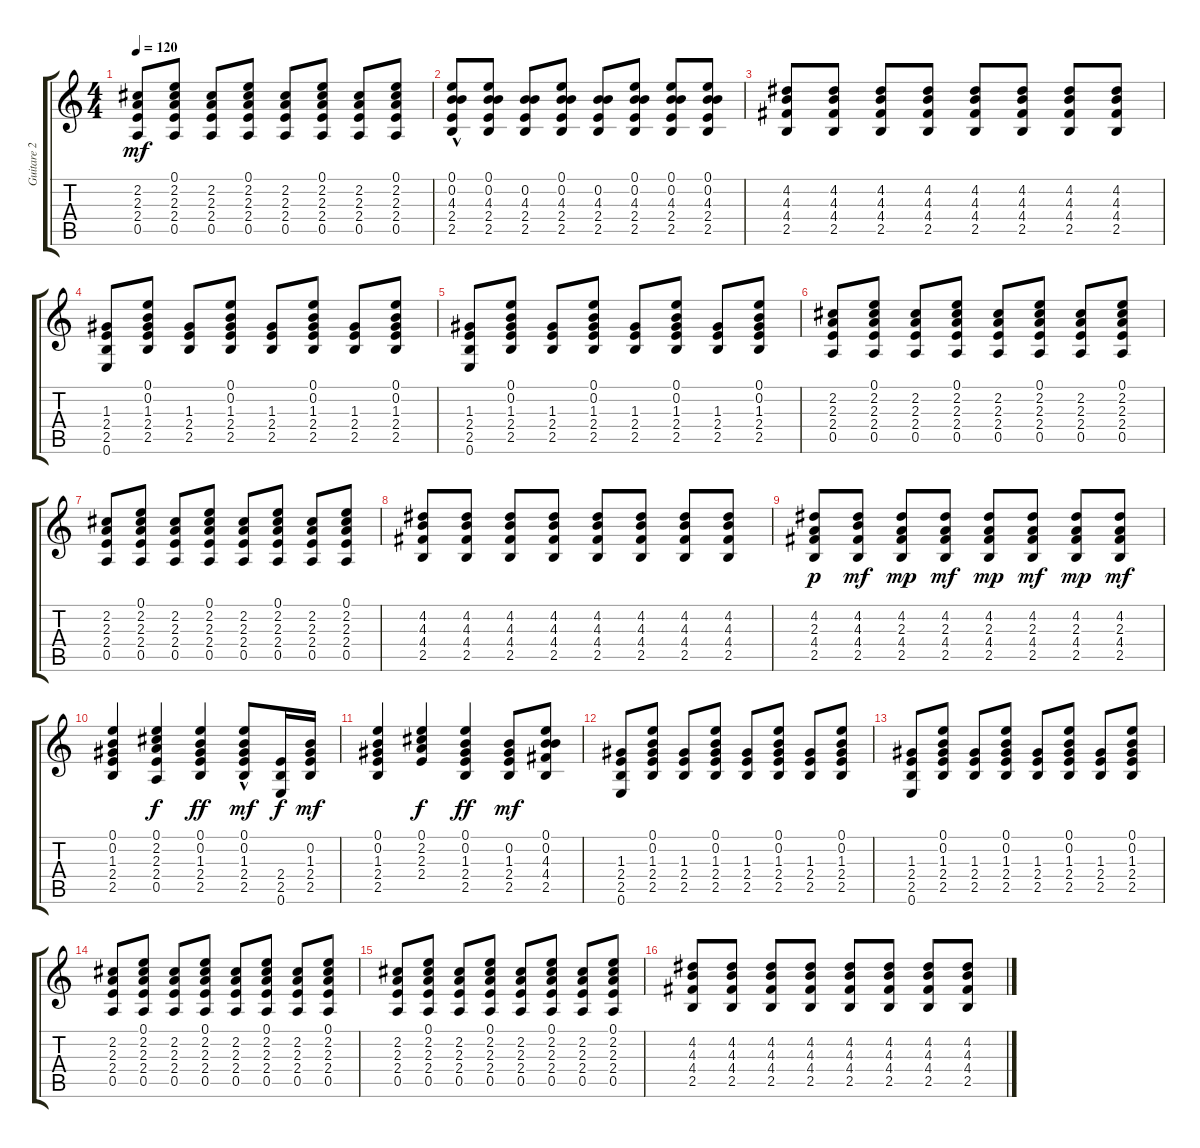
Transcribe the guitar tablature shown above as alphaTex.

\track ("Guitare 2" "Guitare 2") {instrument acousticguitarsteel}
\staff {score tabs}
\tuning (E4 B3 G3 D3 A2 E2) {hide}
\ts (4 4)
\tempo 120
\clef g2
\ks c
(2.2 2.3 2.4 0.5).8{dy mf} (0.1 2.2 2.3 2.4 0.5).8 (2.2 2.3 2.4 0.5).8 (0.1 2.2 2.3 2.4 0.5).8 (2.2 2.3 2.4 0.5).8 (0.1 2.2 2.3 2.4 0.5).8 (2.2 2.3 2.4 0.5).8 (0.1 2.2 2.3 2.4 0.5).8 |
(0.1{hac} 0.2 4.3 2.4 2.5).8 (0.1 0.2 4.3 2.4 2.5).8 (0.2 4.3 2.4 2.5).8 (0.1 0.2 4.3 2.4 2.5).8 (0.2 4.3 2.4 2.5).8 (0.1 0.2 4.3 2.4 2.5).8 (0.1 0.2 4.3 2.4 2.5).8 (0.1 0.2 4.3 2.4 2.5).8 |
(4.2 4.3 4.4 2.5).8 (4.2 4.3 4.4 2.5).8 (4.2 4.3 4.4 2.5).8 (4.2 4.3 4.4 2.5).8 (4.2 4.3 4.4 2.5).8 (4.2 4.3 4.4 2.5).8 (4.2 4.3 4.4 2.5).8 (4.2 4.3 4.4 2.5).8 |
(1.3 2.4 2.5 0.6).8 (0.1 0.2 1.3 2.4 2.5).8 (1.3 2.4 2.5).8 (0.1 0.2 1.3 2.4 2.5).8 (1.3 2.4 2.5).8 (0.1 0.2 1.3 2.4 2.5).8 (1.3 2.4 2.5).8 (0.1 0.2 1.3 2.4 2.5).8 |
(1.3 2.4 2.5 0.6).8 (0.1 0.2 1.3 2.4 2.5).8 (1.3 2.4 2.5).8 (0.1 0.2 1.3 2.4 2.5).8 (1.3 2.4 2.5).8 (0.1 0.2 1.3 2.4 2.5).8 (1.3 2.4 2.5).8 (0.1 0.2 1.3 2.4 2.5).8 |
(2.2 2.3 2.4 0.5).8 (0.1 2.2 2.3 2.4 0.5).8 (2.2 2.3 2.4 0.5).8 (0.1 2.2 2.3 2.4 0.5).8 (2.2 2.3 2.4 0.5).8 (0.1 2.2 2.3 2.4 0.5).8 (2.2 2.3 2.4 0.5).8 (0.1 2.2 2.3 2.4 0.5).8 |
(2.2 2.3 2.4 0.5).8 (0.1 2.2 2.3 2.4 0.5).8 (2.2 2.3 2.4 0.5).8 (0.1 2.2 2.3 2.4 0.5).8 (2.2 2.3 2.4 0.5).8 (0.1 2.2 2.3 2.4 0.5).8 (2.2 2.3 2.4 0.5).8 (0.1 2.2 2.3 2.4 0.5).8 |
(4.2 4.3 4.4 2.5).8 (4.2 4.3 4.4 2.5).8 (4.2 4.3 4.4 2.5).8 (4.2 4.3 4.4 2.5).8 (4.2 4.3 4.4 2.5).8 (4.2 4.3 4.4 2.5).8 (4.2 4.3 4.4 2.5).8 (4.2 4.3 4.4 2.5).8 |
(4.2 2.3 4.4 2.5).8{dy p} (4.2 4.3 4.4 2.5).8{dy mf} (4.2 2.3 4.4 2.5).8{dy mp} (4.2 2.3 4.4 2.5).8{dy mf} (4.2 2.3 4.4 2.5).8{dy mp} (4.2 2.3 4.4 2.5).8{dy mf} (4.2 2.3 4.4 2.5).8{dy mp} (4.2 2.3 4.4 2.5).8{dy mf} |
(0.1 0.2 1.3 2.4 2.5).4 (0.1 2.2 2.3 2.4 0.5).4{dy f} (0.1 0.2 1.3 2.4 2.5).4{dy ff} (0.1{hac} 0.2{hac} 1.3 2.4 2.5).8{dy mf} (2.4 2.5 0.6).16{dy f} (0.2 1.3 2.4 2.5).16{dy mf} |
(0.1 0.2 1.3 2.4 2.5).4 (0.1 2.2 2.3 2.4).4{dy f} (0.1 0.2 1.3 2.4 2.5).4{dy ff} (0.2 1.3 2.4 2.5).8{dy mf} (0.1 0.2 4.3 4.4 2.5).8 |
(1.3 2.4 2.5 0.6).8 (0.1 0.2 1.3 2.4 2.5).8 (1.3 2.4 2.5).8 (0.1 0.2 1.3 2.4 2.5).8 (1.3 2.4 2.5).8 (0.1 0.2 1.3 2.4 2.5).8 (1.3 2.4 2.5).8 (0.1 0.2 1.3 2.4 2.5).8 |
(1.3 2.4 2.5 0.6).8 (0.1 0.2 1.3 2.4 2.5).8 (1.3 2.4 2.5).8 (0.1 0.2 1.3 2.4 2.5).8 (1.3 2.4 2.5).8 (0.1 0.2 1.3 2.4 2.5).8 (1.3 2.4 2.5).8 (0.1 0.2 1.3 2.4 2.5).8 |
(2.2 2.3 2.4 0.5).8 (0.1 2.2 2.3 2.4 0.5).8 (2.2 2.3 2.4 0.5).8 (0.1 2.2 2.3 2.4 0.5).8 (2.2 2.3 2.4 0.5).8 (0.1 2.2 2.3 2.4 0.5).8 (2.2 2.3 2.4 0.5).8 (0.1 2.2 2.3 2.4 0.5).8 |
(2.2 2.3 2.4 0.5).8 (0.1 2.2 2.3 2.4 0.5).8 (2.2 2.3 2.4 0.5).8 (0.1 2.2 2.3 2.4 0.5).8 (2.2 2.3 2.4 0.5).8 (0.1 2.2 2.3 2.4 0.5).8 (2.2 2.3 2.4 0.5).8 (0.1 2.2 2.3 2.4 0.5).8 |
(4.2 4.3 4.4 2.5).8 (4.2 4.3 4.4 2.5).8 (4.2 4.3 4.4 2.5).8 (4.2 4.3 4.4 2.5).8 (4.2 4.3 4.4 2.5).8 (4.2 4.3 4.4 2.5).8 (4.2 4.3 4.4 2.5).8 (4.2 4.3 4.4 2.5).8
